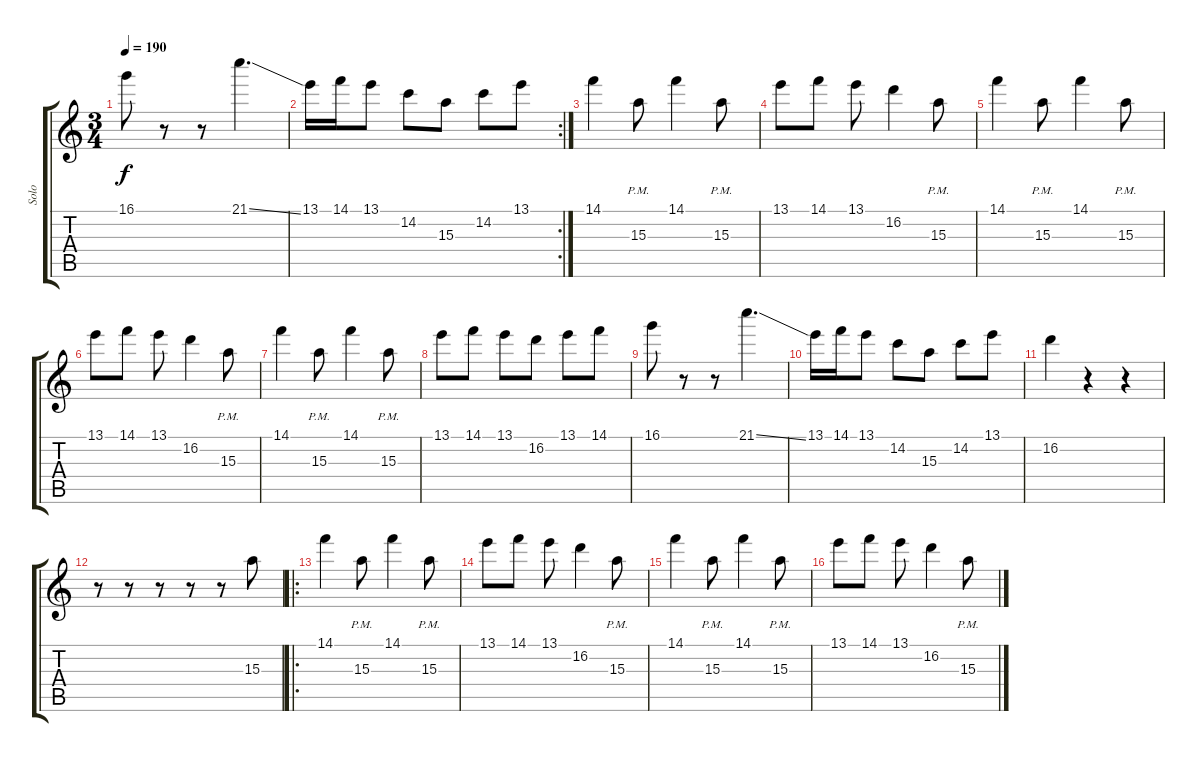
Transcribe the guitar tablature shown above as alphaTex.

\track ("Solo" "Solo") {instrument distortionguitar}
\staff {score tabs}
\tuning (Eb4 Bb3 Gb3 Db3 Ab2 Eb2) {hide}
\ts (3 4)
\tempo 190
\clef g2
\ks c
16.1.8{dy f} r.8 r.8 21.1{ss}.4{d} |
\rc 2
13.1.16 14.1.16 13.1.8 14.2.8 15.3.8 14.2.8 13.1.8 |
14.1.4 15.3{pm}.8 14.1.4 15.3{pm}.8 |
13.1.8 14.1.8 13.1.8 16.2.4 15.3{pm}.8 |
14.1.4 15.3{pm}.8 14.1.4 15.3{pm}.8 |
13.1.8 14.1.8 13.1.8 16.2.4 15.3{pm}.8 |
14.1.4 15.3{pm}.8 14.1.4 15.3{pm}.8 |
13.1.8 14.1.8 13.1.8 16.2.8 13.1.8 14.1.8 |
16.1.8 r.8 r.8 21.1{ss}.4{d} |
13.1.16 14.1.16 13.1.8 14.2.8 15.3.8 14.2.8 13.1.8 |
16.2.4 r.4 r.4 |
r.8 r.8 r.8 r.8 r.8 15.3.8 |
\ro
14.1.4 15.3{pm}.8 14.1.4 15.3{pm}.8 |
13.1.8 14.1.8 13.1.8 16.2.4 15.3{pm}.8 |
14.1.4 15.3{pm}.8 14.1.4 15.3{pm}.8 |
13.1.8 14.1.8 13.1.8 16.2.4 15.3{pm}.8
